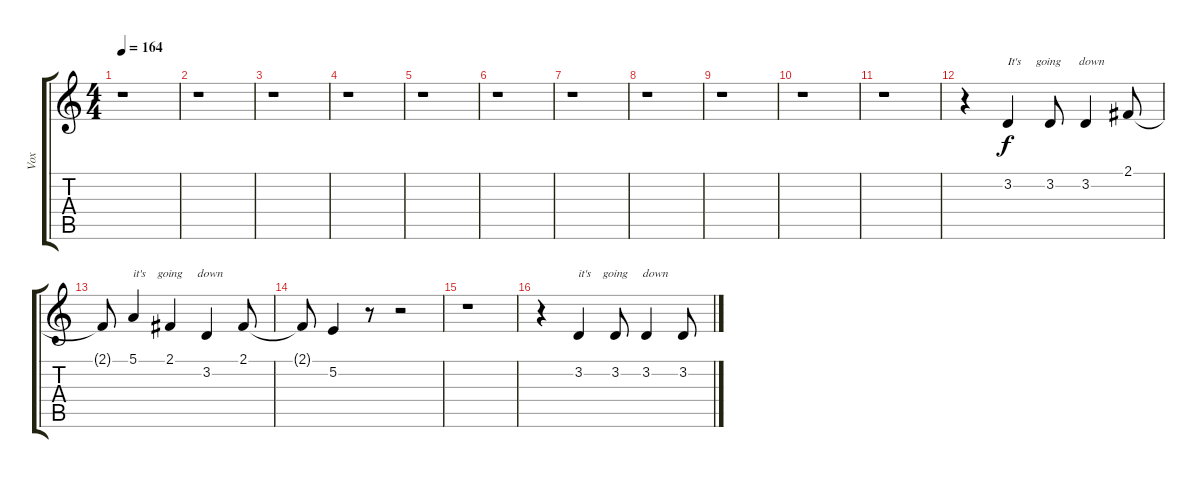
\track ("Vox" "Vox") {instrument violin}
\staff {score tabs}
\tuning (E4 B3 G3 D3 A2 E2) {hide}
\ts (4 4)
\tempo 164
\clef g2
\ks c
r.1{dy f} |
r.1 |
r.1 |
r.1 |
r.1 |
r.1 |
r.1 |
r.1 |
r.1 |
r.1 |
r.1 |
r.4 3.2.4{txt "It's     going      down"} 3.2.8 3.2.4 2.1.8 |
2.1{t}.8 5.1.4{txt "it's    going     down"} 2.1.4 3.2.4 2.1.8 |
2.1{t}.8 5.2.4 r.8 r.2 |
r.1 |
r.4 3.2.4{txt "it's    going     down"} 3.2.8 3.2.4 3.2.8
